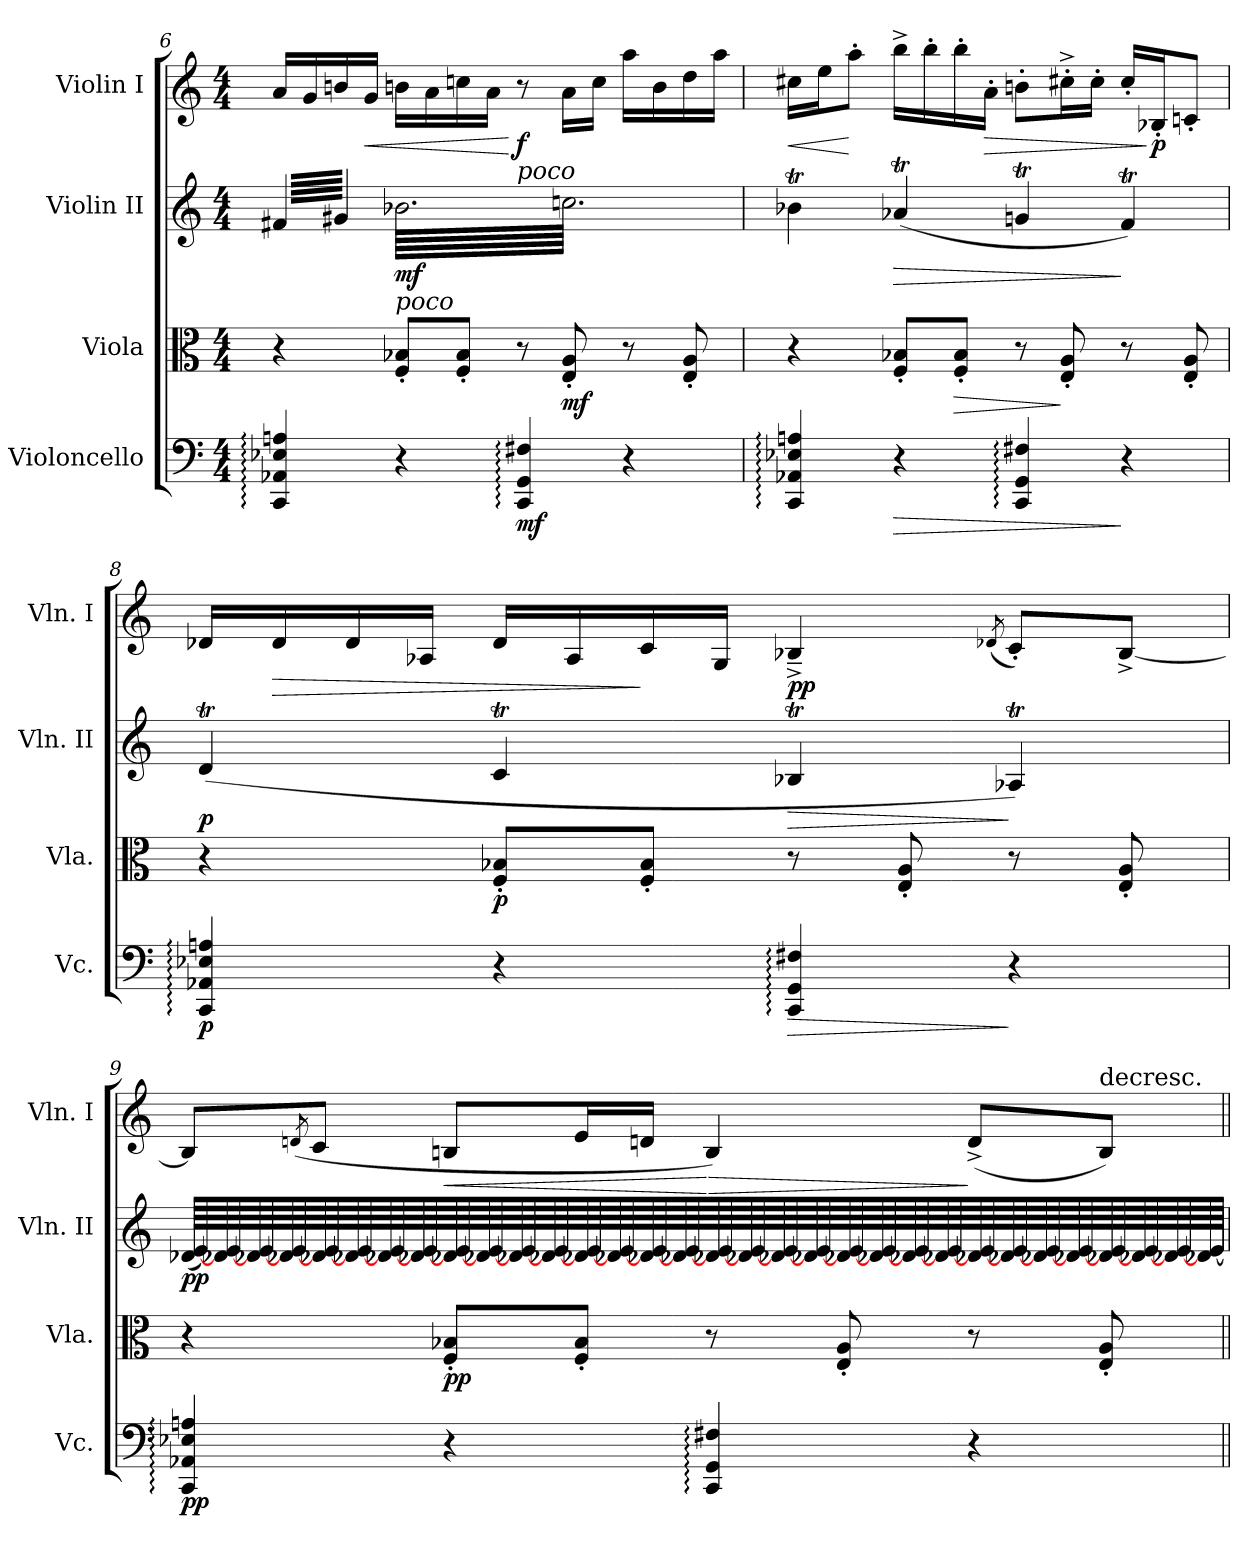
**kern	**dynam	**kern	**dynam	**kern	**dynam	**kern	**dynam
*part4	*part4	*part3	*part3	*part2	*part2	*part1	*part1
*staff4	*staff4	*staff3	*staff3	*staff2	*staff2	*staff1	*staff1
*I"Violoncello	*	*I"Viola	*	*I"Violin II	*	*I"Violin I	*
*I'Vc.	*	*I'Vla.	*	*I'Vln. II	*	*I'Vln. I	*
*clefF4	*	*clefC3	*	*clefG2	*	*clefG2	*
*k[]	*	*k[]	*	*k[]	*	*k[]	*
*C:	*	*C:	*	*C:	*	*C:	*
*M4/4	*	*M4/4	*	*M4/4	*	*M4/4	*
=6	=6	=6	=6	=6	=6	=6	=6
*	*	*	*	*tremolo	*	*	*
4CC: 4AA-X: 4E-X: 4An:	.	4r	.	64f#XLLLL	.	16aLL	.
.	.	.	.	64g#X	.	.	.
.	.	.	.	64f#X	.	.	.
.	.	.	.	64g#X	.	.	.
.	.	.	.	64f#X	.	16g	.
.	.	.	.	64g#X	.	.	.
.	.	.	.	64f#X	.	.	.
.	.	.	.	64g#X	.	.	.
.	.	.	.	64f#X	.	16bn	.
.	.	.	.	64g#X	.	.	.
.	.	.	.	64f#X	.	.	.
.	.	.	.	64g#X	.	.	.
!	!	!	!	!	!	!	!LO:HP:b
.	.	.	.	64f#X	.	16gJJ	<
.	.	.	.	64g#X	.	.	.
.	.	.	.	64f#X	.	.	.
.	.	.	.	64g#XJJJJ	.	.	.
!	!	!	!	!LO:TX:b:i:t=poco	!	!	!
4r	.	8F' 8B-X'L	.	64b-XLLLL	mf	16bnLL	.
.	.	.	.	64ccn	.	.	.
.	.	.	.	64b-X	.	.	.
.	.	.	.	64ccn	.	.	.
.	.	.	.	64b-X	.	16a	.
.	.	.	.	64ccn	.	.	.
.	.	.	.	64b-X	.	.	.
.	.	.	.	64ccn	.	.	.
.	.	8F' 8B-'J	.	64b-X	.	16ccn	.
.	.	.	.	64ccn	.	.	.
.	.	.	.	64b-X	.	.	.
.	.	.	.	64ccn	.	.	.
.	.	.	.	64b-X	.	16aJJ	.
.	.	.	.	64ccn	.	.	.
.	.	.	.	64b-X	.	.	.
.	.	.	.	64ccn	.	.	.
!	!	!	!	!	!	!LO:TX:b:i:t=poco	!
4CC: 4GG: 4F#X:	mf	8r	.	64b-X	.	8r	[ f
.	.	.	.	64ccn	.	.	.
.	.	.	.	64b-X	.	.	.
.	.	.	.	64ccn	.	.	.
.	.	.	.	64b-X	.	.	.
.	.	.	.	64ccn	.	.	.
.	.	.	.	64b-X	.	.	.
.	.	.	.	64ccn	.	.	.
.	.	8E' 8A'	mf	64b-X	.	16aLL	.
.	.	.	.	64ccn	.	.	.
.	.	.	.	64b-X	.	.	.
.	.	.	.	64ccn	.	.	.
.	.	.	.	64b-X	.	16ccJJ	.
.	.	.	.	64ccn	.	.	.
.	.	.	.	64b-X	.	.	.
.	.	.	.	64ccn	.	.	.
4r	.	8r	.	64b-X	.	16aaLL	.
.	.	.	.	64ccn	.	.	.
.	.	.	.	64b-X	.	.	.
.	.	.	.	64ccn	.	.	.
.	.	.	.	64b-X	.	16b	.
.	.	.	.	64ccn	.	.	.
.	.	.	.	64b-X	.	.	.
.	.	.	.	64ccn	.	.	.
.	.	8E' 8A'	.	64b-X	.	16dd	.
.	.	.	.	64ccn	.	.	.
.	.	.	.	64b-X	.	.	.
.	.	.	.	64ccn	.	.	.
.	.	.	.	64b-X	.	16aaJJ	.
.	.	.	.	64ccn	.	.	.
.	.	.	.	64b-X	.	.	.
.	.	.	.	64ccnJJJJ	.	.	.
*	*	*	*	*Xtremolo	*	*	*
=7	=7	=7	=7	=7	=7	=7	=7
!	!	!	!	!	!	!	!LO:HP:b
4CC: 4AA-X: 4E-X: 4An:	.	4r	.	4b-XT	.	16cc#XLL	<
.	.	.	.	.	.	.	.
.	.	.	.	.	.	.	.
.	.	.	.	.	.	.	.
.	.	.	.	.	.	16eeJ	.
.	.	.	.	.	.	.	.
.	.	.	.	.	.	.	.
.	.	.	.	.	.	.	.
.	.	.	.	.	.	8aa'J	[
.	.	.	.	.	.	.	.
.	.	.	.	.	.	.	.
.	.	.	.	.	.	.	.
.	.	.	.	.	.	.	.
.	.	.	.	.	.	.	.
.	.	.	.	.	.	.	.
.	.	.	.	.	.	.	.
!	!LO:HP:b	!	!	!	!LO:HP:b	!	!
4r	>	8F' 8B-X'L	.	(4a-XT	>	16bb^LL	.
.	.	.	.	.	.	.	.
.	.	.	.	.	.	.	.
.	.	.	.	.	.	.	.
.	.	.	.	.	.	16bb'	.
.	.	.	.	.	.	.	.
.	.	.	.	.	.	.	.
.	.	.	.	.	.	.	.
!	!	!	!LO:HP:b	!	!	!	!
.	.	8F' 8B-'J	>	.	.	16bb'	.
!	!	!	!	!	!	!	!LO:HP:b
.	.	.	.	.	.	16a'JJ	>
4CC: 4GG: 4F#X:	.	8r	.	4gnt	.	8bn'L	.
.	.	8E' 8A'	]	.	.	16cc#X'^L	.
.	.	.	.	.	.	16cc#'JJ	.
4r	]	8r	.	4fT)	]	16cc#'LL	.
.	.	.	.	.	.	16B-X'J	] p
.	.	8E' 8A'	.	.	.	8cn'J	.
=8	=8	=8	=8	=8	=8	=8	=8
4CC: 4AA-X: 4E-X: 4An:	p	4r	.	(4dT	p	16d-XLL	.
!	!	!	!	!	!	!	!LO:HP:b
.	.	.	.	.	.	16d-	>
.	.	.	.	.	.	16d-	.
.	.	.	.	.	.	16A-XJJ	.
4r	.	8F' 8B-X'L	p	4cT	.	16d-LL	.
.	.	.	.	.	.	16A-	.
.	.	8F' 8B-'J	.	.	.	16c	]
.	.	.	.	.	.	16GJJ	.
!	!LO:HP:b	!	!	!	!LO:HP:b	!	!
4CC: 4GG: 4F#X:	>	8r	.	4B-XT	>	4B-X~^	pp
.	.	8E' 8A'	.	.	.	.	.
.	.	.	.	.	.	(8qd-X/	.
4r	]	8r	.	4A-XT)	]	8c'L)	.
.	.	8E' 8A'	.	.	.	[8B-^J	.
=9	=9	=9	=9	=9	=9	=9	=9
4CC: 4AA-X: 4E-X: 4An:	pp	4r	.	(64d-XLLLL	pp	8B-L]	.
.	.	.	.	[64e)	.	.	.
.	.	.	.	64d-X	.	.	.
.	.	.	.	[64e	.	.	.
.	.	.	.	64d-X	.	.	.
.	.	.	.	[64e	.	.	.
.	.	.	.	64d-X	.	.	.
.	.	.	.	[64e	.	.	.
.	.	.	.	.	.	(8qdn/	.
.	.	.	.	64d-X	.	8cJ	.
.	.	.	.	[64e	.	.	.
.	.	.	.	64d-X	.	.	.
.	.	.	.	[64e	.	.	.
.	.	.	.	64d-X	.	.	.
.	.	.	.	[64e	.	.	.
.	.	.	.	64d-X	.	.	.
.	.	.	.	[64e	.	.	.
!	!	!	!	!	!	!	!LO:HP:b
4r	.	8F' 8B-X'L	pp	64d-X	.	8BnL	<
.	.	.	.	[64e	.	.	.
.	.	.	.	64d-X	.	.	.
.	.	.	.	[64e	.	.	.
.	.	.	.	64d-X	.	.	.
.	.	.	.	[64e	.	.	.
.	.	.	.	64d-X	.	.	.
.	.	.	.	[64e	.	.	.
.	.	8F' 8B-'J	.	64d-X	.	16eL	.
.	.	.	.	[64e	.	.	.
.	.	.	.	64d-X	.	.	.
.	.	.	.	[64e	.	.	.
.	.	.	.	64d-X	.	16dnJJ	.
.	.	.	.	[64e	.	.	.
.	.	.	.	64d-X	.	.	.
.	.	.	.	[64e	.	.	.
!	!	!	!	!	!	!	!LO:HP:n=1:b
4CC: 4GG: 4F#X:	.	8r	.	64d-X	.	4B)	[ >
.	.	.	.	[64e	.	.	.
.	.	.	.	64d-X	.	.	.
.	.	.	.	[64e	.	.	.
.	.	.	.	64d-X	.	.	.
.	.	.	.	[64e	.	.	.
.	.	.	.	64d-X	.	.	.
.	.	.	.	[64e	.	.	.
.	.	8E' 8A'	.	64d-X	.	.	.
.	.	.	.	[64e	.	.	.
.	.	.	.	64d-X	.	.	.
.	.	.	.	[64e	.	.	.
.	.	.	.	64d-X	.	.	.
.	.	.	.	[64e	.	.	.
.	.	.	.	64d-X	.	.	.
.	.	.	.	[64e	.	.	.
4r	.	8r	.	64d-X	.	(8d^L	]
.	.	.	.	[64e	.	.	.
.	.	.	.	64d-X	.	.	.
.	.	.	.	[64e	.	.	.
.	.	.	.	64d-X	.	.	.
.	.	.	.	[64e	.	.	.
.	.	.	.	64d-X	.	.	.
.	.	.	.	[64e	.	.	.
!	!	!	!	!	!	!LO:TX:t=decresc.	!
.	.	8E' 8A'	.	64d-X	.	8BJ)	.
.	.	.	.	[64e	.	.	.
.	.	.	.	64d-X	.	.	.
.	.	.	.	[64e	.	.	.
.	.	.	.	64d-X	.	.	.
.	.	.	.	[64e	.	.	.
.	.	.	.	64d-X	.	.	.
.	.	.	.	[64eJJJJ	.	.	.
=||	=||	=||	=||	=||	=||	=||	=||
*-	*-	*-	*-	*-	*-	*-	*-
